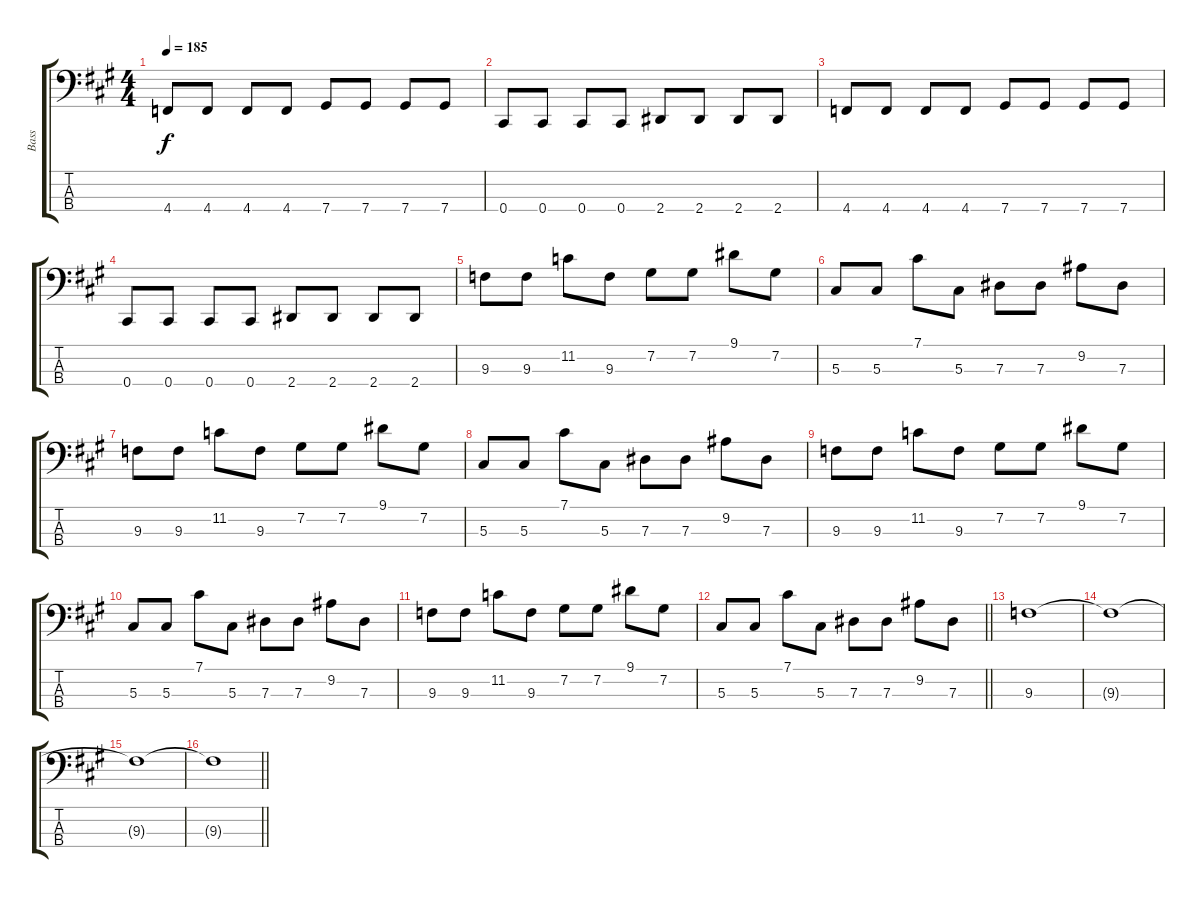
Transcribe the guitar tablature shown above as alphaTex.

\track ("Bass" "Bass") {instrument electricbasspick}
\staff {score tabs}
\tuning (Gb2 Db2 Ab1 Db1) {hide}
\ts (4 4)
\tempo 185
\clef f4
\ks f#minor
4.4.8{dy f} 4.4.8 4.4.8 4.4.8 7.4.8 7.4.8 7.4.8 7.4.8 |
0.4.8 0.4.8 0.4.8 0.4.8 2.4.8 2.4.8 2.4.8 2.4.8 |
4.4.8 4.4.8 4.4.8 4.4.8 7.4.8 7.4.8 7.4.8 7.4.8 |
0.4.8 0.4.8 0.4.8 0.4.8 2.4.8 2.4.8 2.4.8 2.4.8 |
9.3.8 9.3.8 11.2.8 9.3.8 7.2.8 7.2.8 9.1.8 7.2.8 |
5.3.8 5.3.8 7.1.8 5.3.8 7.3.8 7.3.8 9.2.8 7.3.8 |
9.3.8 9.3.8 11.2.8 9.3.8 7.2.8 7.2.8 9.1.8 7.2.8 |
5.3.8 5.3.8 7.1.8 5.3.8 7.3.8 7.3.8 9.2.8 7.3.8 |
9.3.8 9.3.8 11.2.8 9.3.8 7.2.8 7.2.8 9.1.8 7.2.8 |
5.3.8 5.3.8 7.1.8 5.3.8 7.3.8 7.3.8 9.2.8 7.3.8 |
9.3.8 9.3.8 11.2.8 9.3.8 7.2.8 7.2.8 9.1.8 7.2.8 |
\barLineRight lightlight
5.3.8 5.3.8 7.1.8 5.3.8 7.3.8 7.3.8 9.2.8 7.3.8 |
9.3.1 |
9.3{t}.1 |
9.3{t}.1 |
\barLineRight lightlight
9.3{t}.1
